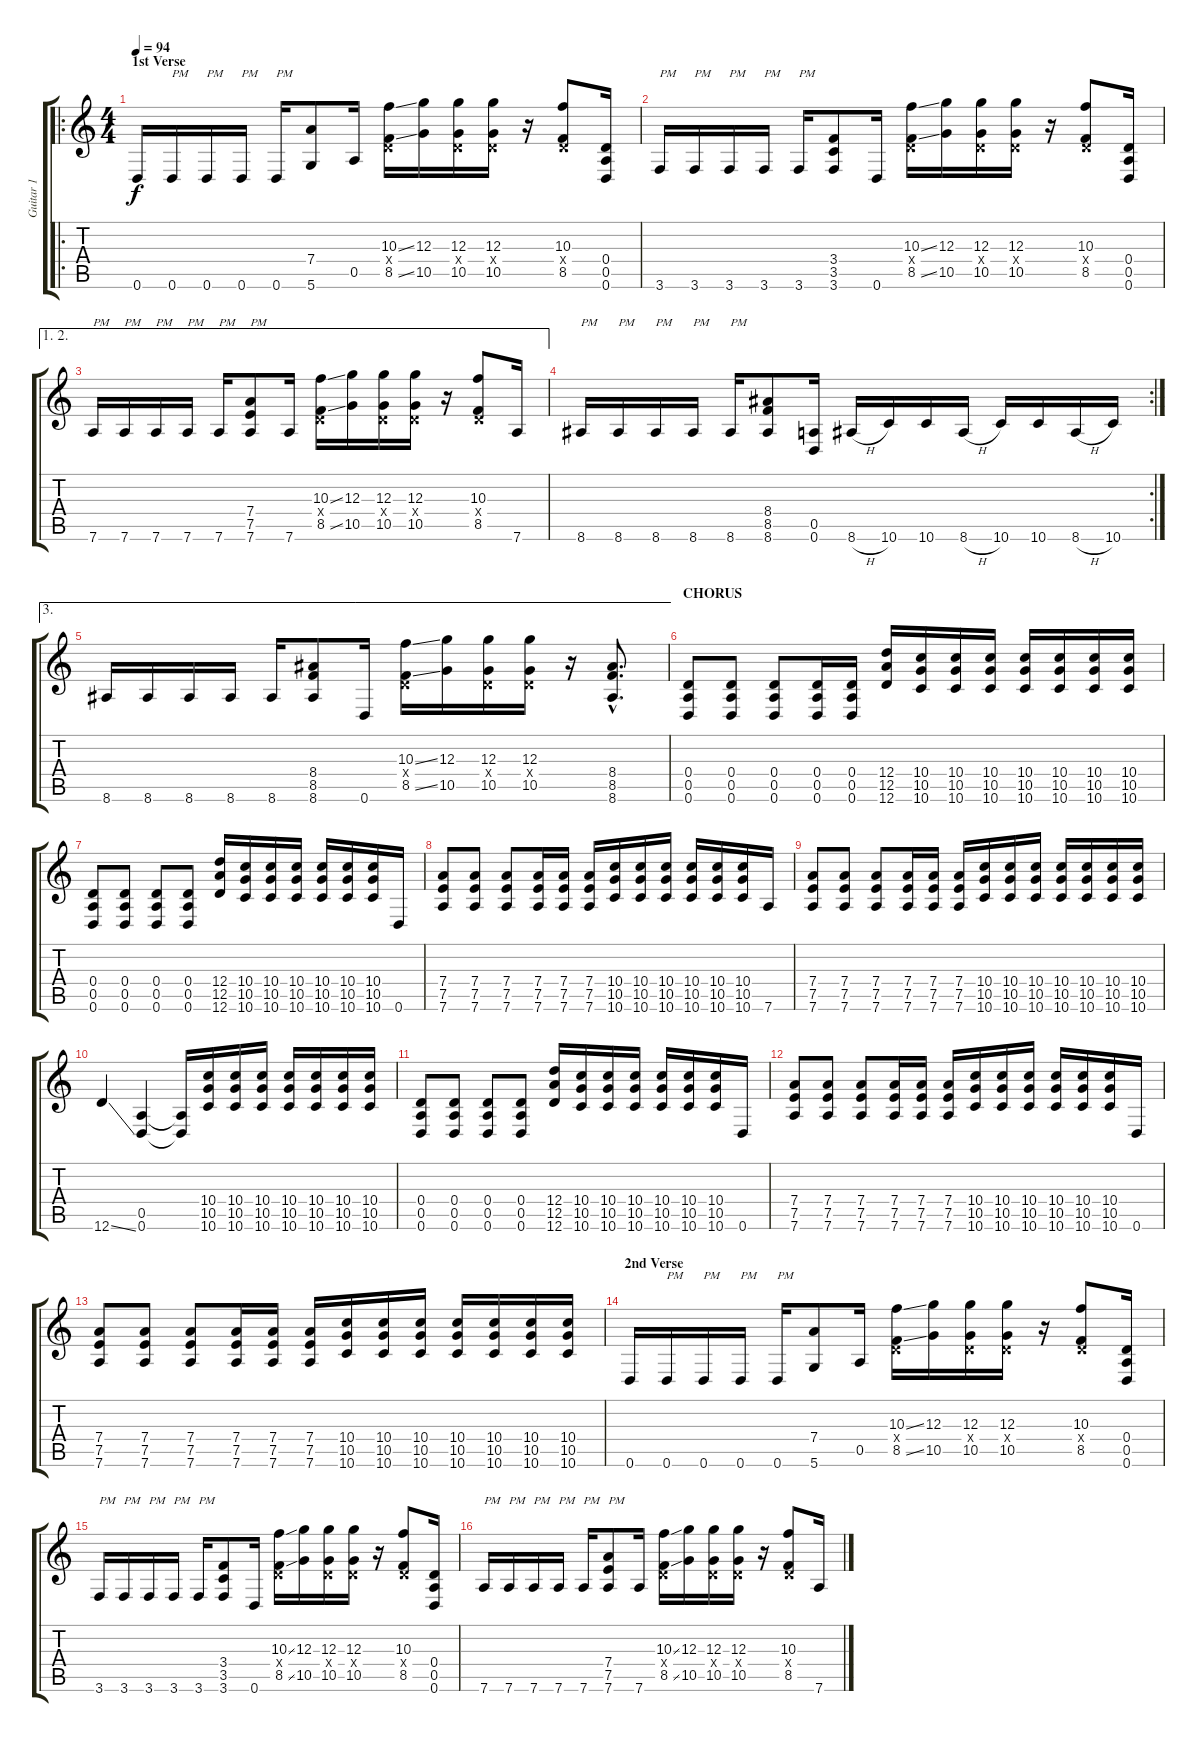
\track ("Guitar 1" "Guitar 1") {instrument distortionguitar}
\staff {score tabs}
\tuning (E4 B3 G3 D3 A2 D2) {hide}
\ro
\ts (4 4)
\section ("" "1st Verse")
\tempo 94
\clef g2
\ks c
0.6.16{dy f} 0.6.16{txt "PM"} 0.6.16{txt "PM"} 0.6.16{txt "PM"} 0.6.16{txt "PM"} (7.4 5.6).8 0.5.16 (10.3{ss} 0.4{x} 8.5{ss}).16 (12.3 10.5).16 (12.3 0.4{x} 10.5).16 (12.3 0.4{x} 10.5).16 r.16 (10.3 0.4{x} 8.5).8 (0.4 0.5 0.6).16 |
3.6.16{txt "PM"} 3.6.16{txt "PM"} 3.6.16{txt "PM"} 3.6.16{txt "PM"} 3.6.16{txt "PM"} (3.4 3.5 3.6).8 0.6.16 (10.3{ss} 0.4{x} 8.5{ss}).16 (12.3 10.5).16 (12.3 0.4{x} 10.5).16 (12.3 0.4{x} 10.5).16 r.16 (10.3 0.4{x} 8.5).8 (0.4 0.5 0.6).16 |
\ae (1 2)
7.6.16{txt "PM"} 7.6.16{txt "PM"} 7.6.16{txt "PM"} 7.6.16{txt "PM"} 7.6.16{txt "PM"} (7.4 7.5 7.6).8{txt "PM"} 7.6.16 (10.3{ss} 0.4{x} 8.5{ss}).16 (12.3 10.5).16 (12.3 0.4{x} 10.5).16 (12.3 0.4{x} 10.5).16 r.16 (10.3 0.4{x} 8.5).8 7.6.16 |
\rc 2
8.6.16{txt "PM"} 8.6.16{txt "PM"} 8.6.16{txt "PM"} 8.6.16{txt "PM"} 8.6.16{txt "PM"} (8.4 8.5 8.6).8 (0.5 0.6).16 8.6{h}.16 10.6.16 10.6.16 8.6{h}.16 10.6.16 10.6.16 8.6{h}.16 10.6.16 |
\ae 3
8.6.16 8.6.16 8.6.16 8.6.16 8.6.16 (8.4 8.5 8.6).8 0.6.16 (10.3{ss} 0.4{x} 8.5{ss}).16 (12.3 10.5).16 (12.3 0.4{x} 10.5).16 (12.3 0.4{x} 10.5).16 r.16 (8.4{hac} 8.5{hac} 8.6{hac}).8{d} |
\section ("" "CHORUS")
(0.4 0.5 0.6).8 (0.4 0.5 0.6).8 (0.4 0.5 0.6).8 (0.4 0.5 0.6).16 (0.4 0.5 0.6).16 (12.4 12.5 12.6).16 (10.4 10.5 10.6).16 (10.4 10.5 10.6).16 (10.4 10.5 10.6).16 (10.4 10.5 10.6).16 (10.4 10.5 10.6).16 (10.4 10.5 10.6).16 (10.4 10.5 10.6).16 |
(0.4 0.5 0.6).8 (0.4 0.5 0.6).8 (0.4 0.5 0.6).8 (0.4 0.5 0.6).8 (12.4 12.5 12.6).16 (10.4 10.5 10.6).16 (10.4 10.5 10.6).16 (10.4 10.5 10.6).16 (10.4 10.5 10.6).16 (10.4 10.5 10.6).16 (10.4 10.5 10.6).16 0.6.16 |
(7.4 7.5 7.6).8 (7.4 7.5 7.6).8 (7.4 7.5 7.6).8 (7.4 7.5 7.6).16 (7.4 7.5 7.6).16 (7.4 7.5 7.6).16 (10.4 10.5 10.6).16 (10.4 10.5 10.6).16 (10.4 10.5 10.6).16 (10.4 10.5 10.6).16 (10.4 10.5 10.6).16 (10.4 10.5 10.6).16 7.6.16 |
(7.4 7.5 7.6).8 (7.4 7.5 7.6).8 (7.4 7.5 7.6).8 (7.4 7.5 7.6).16 (7.4 7.5 7.6).16 (7.4 7.5 7.6).16 (10.4 10.5 10.6).16 (10.4 10.5 10.6).16 (10.4 10.5 10.6).16 (10.4 10.5 10.6).16 (10.4 10.5 10.6).16 (10.4 10.5 10.6).16 (10.4 10.5 10.6).16 |
12.6{ss}.4 (0.5 0.6).4 (0.5{t} 0.6{t}).16 (10.4 10.5 10.6).16 (10.4 10.5 10.6).16 (10.4 10.5 10.6).16 (10.4 10.5 10.6).16 (10.4 10.5 10.6).16 (10.4 10.5 10.6).16 (10.4 10.5 10.6).16 |
(0.4 0.5 0.6).8 (0.4 0.5 0.6).8 (0.4 0.5 0.6).8 (0.4 0.5 0.6).8 (12.4 12.5 12.6).16 (10.4 10.5 10.6).16 (10.4 10.5 10.6).16 (10.4 10.5 10.6).16 (10.4 10.5 10.6).16 (10.4 10.5 10.6).16 (10.4 10.5 10.6).16 0.6.16 |
(7.4 7.5 7.6).8 (7.4 7.5 7.6).8 (7.4 7.5 7.6).8 (7.4 7.5 7.6).16 (7.4 7.5 7.6).16 (7.4 7.5 7.6).16 (10.4 10.5 10.6).16 (10.4 10.5 10.6).16 (10.4 10.5 10.6).16 (10.4 10.5 10.6).16 (10.4 10.5 10.6).16 (10.4 10.5 10.6).16 0.6.16 |
(7.4 7.5 7.6).8 (7.4 7.5 7.6).8 (7.4 7.5 7.6).8 (7.4 7.5 7.6).16 (7.4 7.5 7.6).16 (7.4 7.5 7.6).16 (10.4 10.5 10.6).16 (10.4 10.5 10.6).16 (10.4 10.5 10.6).16 (10.4 10.5 10.6).16 (10.4 10.5 10.6).16 (10.4 10.5 10.6).16 (10.4 10.5 10.6).16 |
\section ("" "2nd Verse")
0.6.16 0.6.16{txt "PM"} 0.6.16{txt "PM"} 0.6.16{txt "PM"} 0.6.16{txt "PM"} (7.4 5.6).8 0.5.16 (10.3{ss} 0.4{x} 8.5{ss}).16 (12.3 10.5).16 (12.3 0.4{x} 10.5).16 (12.3 0.4{x} 10.5).16 r.16 (10.3 0.4{x} 8.5).8 (0.4 0.5 0.6).16 |
3.6.16{txt "PM"} 3.6.16{txt "PM"} 3.6.16{txt "PM"} 3.6.16{txt "PM"} 3.6.16{txt "PM"} (3.4 3.5 3.6).8 0.6.16 (10.3{ss} 0.4{x} 8.5{ss}).16 (12.3 10.5).16 (12.3 0.4{x} 10.5).16 (12.3 0.4{x} 10.5).16 r.16 (10.3 0.4{x} 8.5).8 (0.4 0.5 0.6).16 |
7.6.16{txt "PM"} 7.6.16{txt "PM"} 7.6.16{txt "PM"} 7.6.16{txt "PM"} 7.6.16{txt "PM"} (7.4 7.5 7.6).8{txt "PM"} 7.6.16 (10.3{ss} 0.4{x} 8.5{ss}).16 (12.3 10.5).16 (12.3 0.4{x} 10.5).16 (12.3 0.4{x} 10.5).16 r.16 (10.3 0.4{x} 8.5).8 7.6.16
